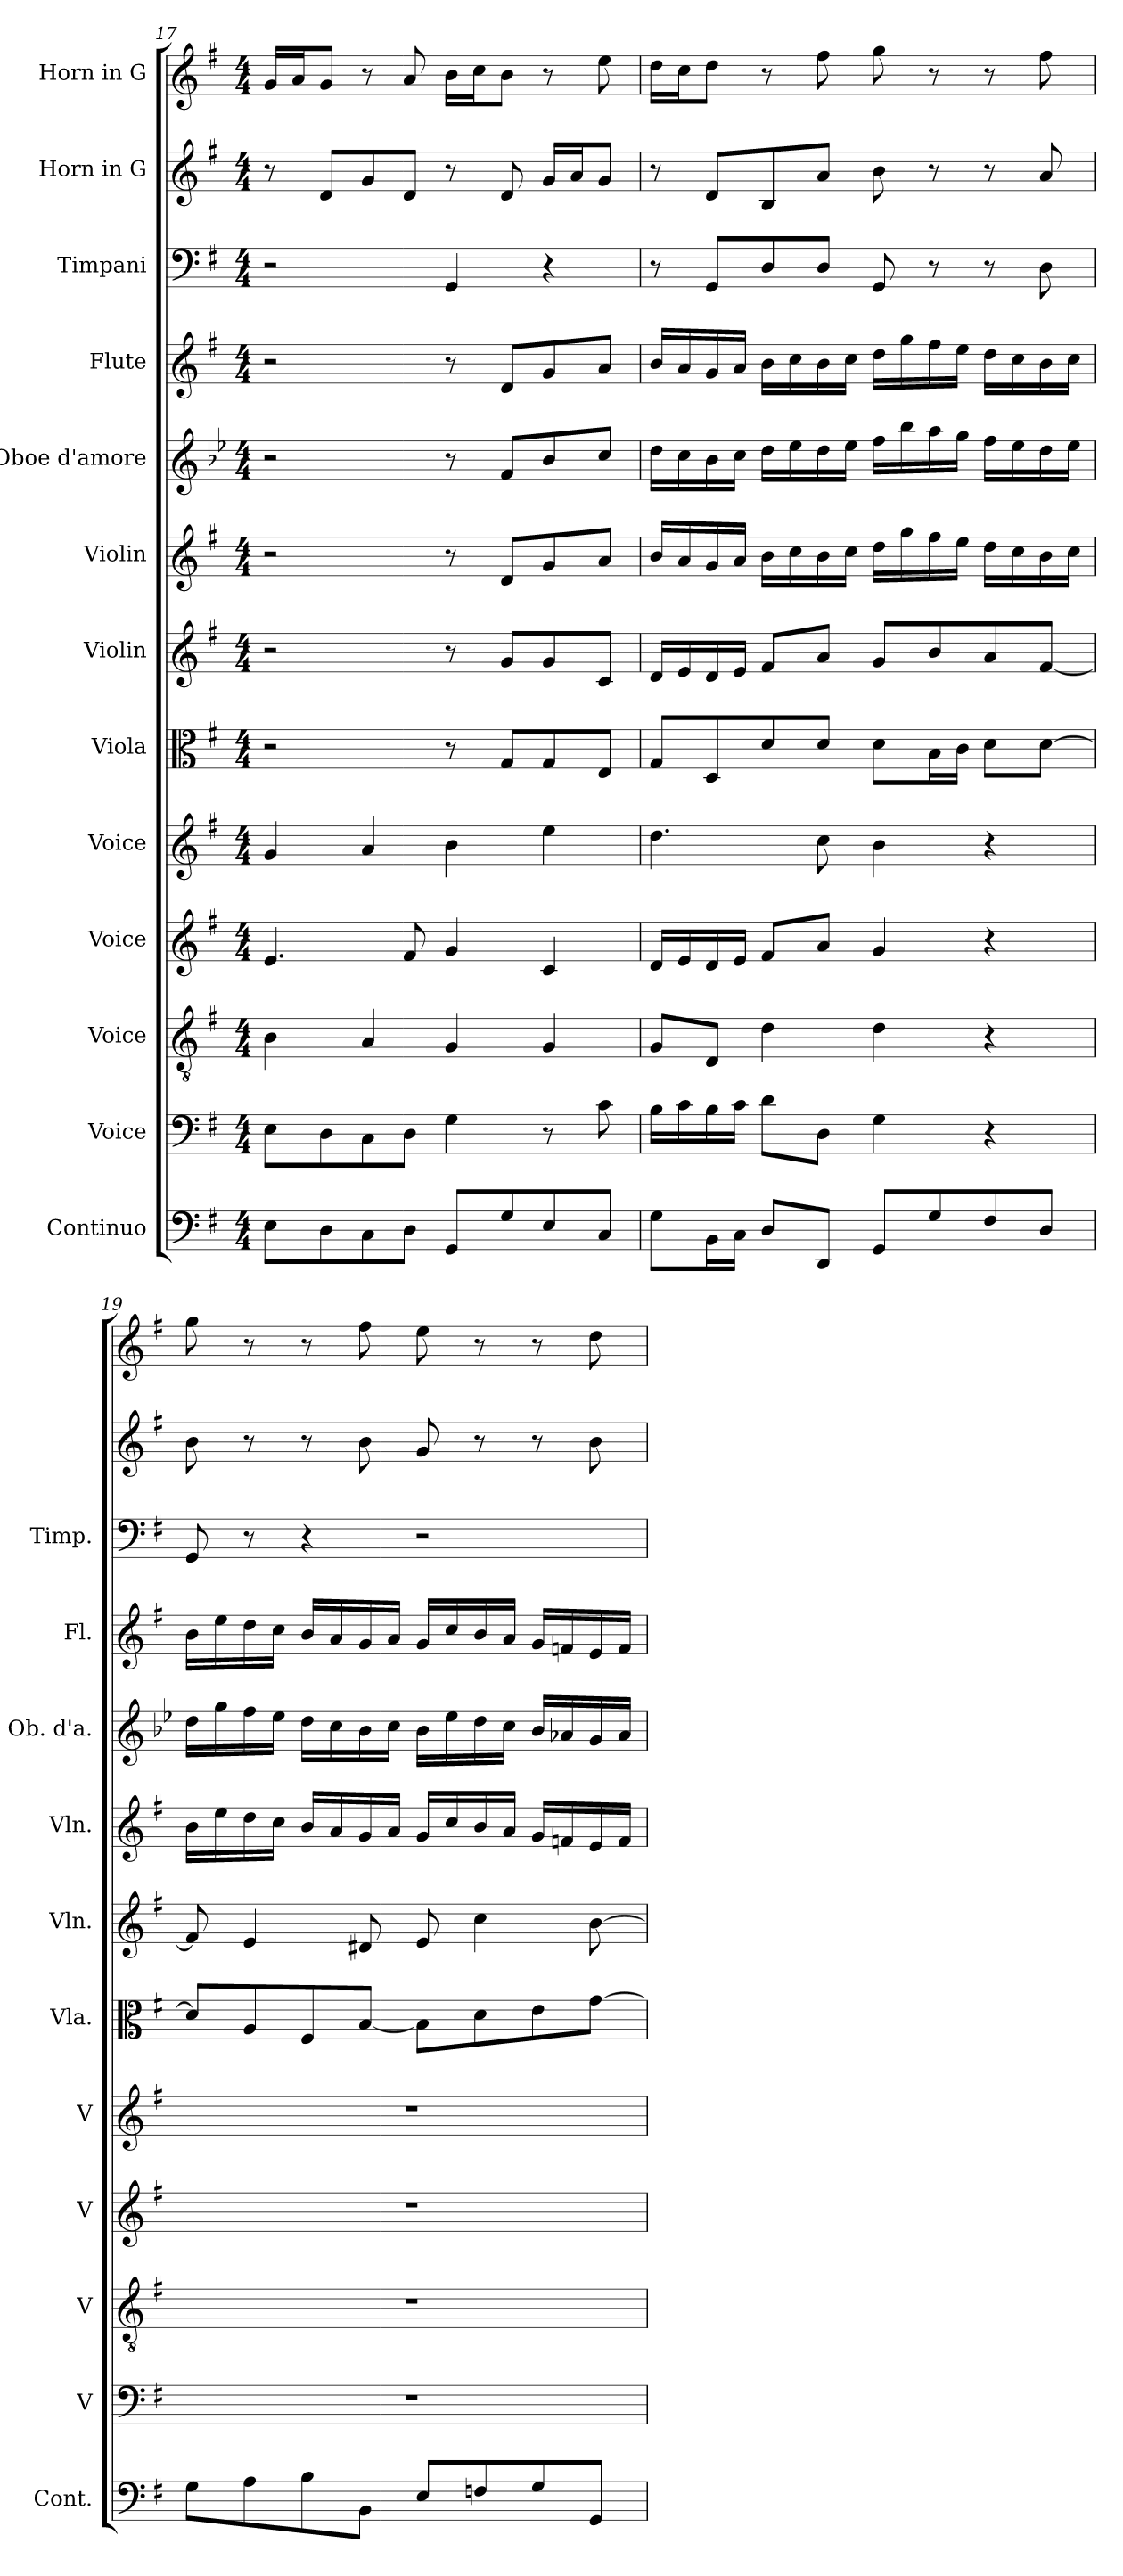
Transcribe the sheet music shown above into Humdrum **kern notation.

**kern	**kern	**kern	**kern	**kern	**kern	**kern	**kern	**kern	**kern	**kern	**kern	**kern
*part13	*part12	*part11	*part10	*part9	*part8	*part7	*part6	*part5	*part4	*part3	*part2	*part1
*staff13	*staff12	*staff11	*staff10	*staff9	*staff8	*staff7	*staff6	*staff5	*staff4	*staff3	*staff2	*staff1
*I"Continuo	*I"Voice	*I"Voice	*I"Voice	*I"Voice	*I"Viola	*I"Violin	*I"Violin	*I"Oboe d'amore	*I"Flute	*I"Timpani	*I"Horn in G	*I"Horn in G
*I'Cont.	*I'V	*I'V	*I'V	*I'V	*I'Vla.	*I'Vln.	*I'Vln.	*I'Ob. d'a.	*I'Fl.	*I'Timp.	*	*
*clefF4	*clefF4	*clefGv2	*clefG2	*clefG2	*clefC3	*clefG2	*clefG2	*clefG2	*clefG2	*clefF4	*clefG2	*clefG2
*	*	*	*	*	*	*	*	*ITrd2c3	*	*	*	*
*k[f#]	*k[f#]	*k[f#]	*k[f#]	*k[f#]	*k[f#]	*k[f#]	*k[f#]	*k[f#]	*k[f#]	*k[f#]	*k[f#]	*k[f#]
*M4/4	*M4/4	*M4/4	*M4/4	*M4/4	*M4/4	*M4/4	*M4/4	*M4/4	*M4/4	*M4/4	*M4/4	*M4/4
=17	=17	=17	=17	=17	=17	=17	=17	=17	=17	=17	=17	=17
8EL	8EL	4B	4.e	4g	2r	2r	2r	2r	2r	2r	8r	16gLL
.	.	.	.	.	.	.	.	.	.	.	.	16aJ
8D	8D	.	.	.	.	.	.	.	.	.	8dL	8gJ
8C	8C	4A	.	4a	.	.	.	.	.	.	8g	8r
8DJ	8DJ	.	8f#	.	.	.	.	.	.	.	8dJ	8a
8GGL	4G	4G	4g	4b	8r	8r	8r	8r	8r	4GG	8r	16bLL
.	.	.	.	.	.	.	.	.	.	.	.	16ccJ
8G	.	.	.	.	8GL	8gL	8dL	8dL	8dL	.	8d	8bJ
8E	8r	4G	4c	4ee	8G	8g	8g	8g	8g	4r	16gLL	8r
.	.	.	.	.	.	.	.	.	.	.	16aJ	.
8CJ	8c	.	.	.	8EJ	8cJ	8aJ	8aJ	8aJ	.	8gJ	8ee
=18	=18	=18	=18	=18	=18	=18	=18	=18	=18	=18	=18	=18
8GL	16BLL	8GL	16dLL	4.dd	8GL	16dLL	16bLL	16bLL	16bLL	8r	8r	16ddLL
.	16c	.	16e	.	.	16e	16a	16a	16a	.	.	16ccJ
16BBL	16B	8DJ	16d	.	8D	16d	16g	16g	16g	8GGL	8dL	8ddJ
16CJJ	16cJJ	.	16eJJ	.	.	16eJJ	16aJJ	16aJJ	16aJJ	.	.	.
8DL	8dL	4d	8f#L	.	8d	8f#L	16bLL	16bLL	16bLL	8D	8B	8r
.	.	.	.	.	.	.	16cc	16cc	16cc	.	.	.
8DDJ	8DJ	.	8aJ	8cc	8dJ	8aJ	16b	16b	16b	8DJ	8aJ	8ff#
.	.	.	.	.	.	.	16ccJJ	16ccJJ	16ccJJ	.	.	.
8GGL	4G	4d	4g	4b	8dL	8gL	16ddLL	16ddLL	16ddLL	8GG	8b	8gg
.	.	.	.	.	.	.	16gg	16gg	16gg	.	.	.
8G	.	.	.	.	16BL	8b	16ff#	16ff#	16ff#	8r	8r	8r
.	.	.	.	.	16cJJ	.	16eeJJ	16eeJJ	16eeJJ	.	.	.
8F#	4r	4r	4r	4r	8dL	8a	16ddLL	16ddLL	16ddLL	8r	8r	8r
.	.	.	.	.	.	.	16cc	16cc	16cc	.	.	.
8DJ	.	.	.	.	[8dJ	[8f#J	16b	16b	16b	8D	8a	8ff#
.	.	.	.	.	.	.	16ccJJ	16ccJJ	16ccJJ	.	.	.
=19	=19	=19	=19	=19	=19	=19	=19	=19	=19	=19	=19	=19
8GL	1r	1r	1r	1r	8dL]	8f#]	16bLL	16bLL	16bLL	8GG	8b	8gg
.	.	.	.	.	.	.	16ee	16ee	16ee	.	.	.
8A	.	.	.	.	8A	4e	16dd	16dd	16dd	8r	8r	8r
.	.	.	.	.	.	.	16ccJJ	16ccJJ	16ccJJ	.	.	.
8B	.	.	.	.	8F#	.	16bLL	16bLL	16bLL	4r	8r	8r
.	.	.	.	.	.	.	16a	16a	16a	.	.	.
8BBJ	.	.	.	.	[8BJ	8d#X	16g	16g	16g	.	8b	8ff#
.	.	.	.	.	.	.	16aJJ	16aJJ	16aJJ	.	.	.
8EL	.	.	.	.	8BL]	8e	16gLL	16gLL	16gLL	2r	8g	8ee
.	.	.	.	.	.	.	16cc	16cc	16cc	.	.	.
8Fn	.	.	.	.	8d	4cc	16b	16b	16b	.	8r	8r
.	.	.	.	.	.	.	16aJJ	16aJJ	16aJJ	.	.	.
8G	.	.	.	.	8e	.	16gLL	16gLL	16gLL	.	8r	8r
.	.	.	.	.	.	.	16fn	16fn	16fn	.	.	.
8GGJ	.	.	.	.	[8gJ	[8b	16e	16e	16e	.	8b	8dd
.	.	.	.	.	.	.	16fJJ	16fJJ	16fJJ	.	.	.
=	=	=	=	=	=	=	=	=	=	=	=	=
*-	*-	*-	*-	*-	*-	*-	*-	*-	*-	*-	*-	*-
